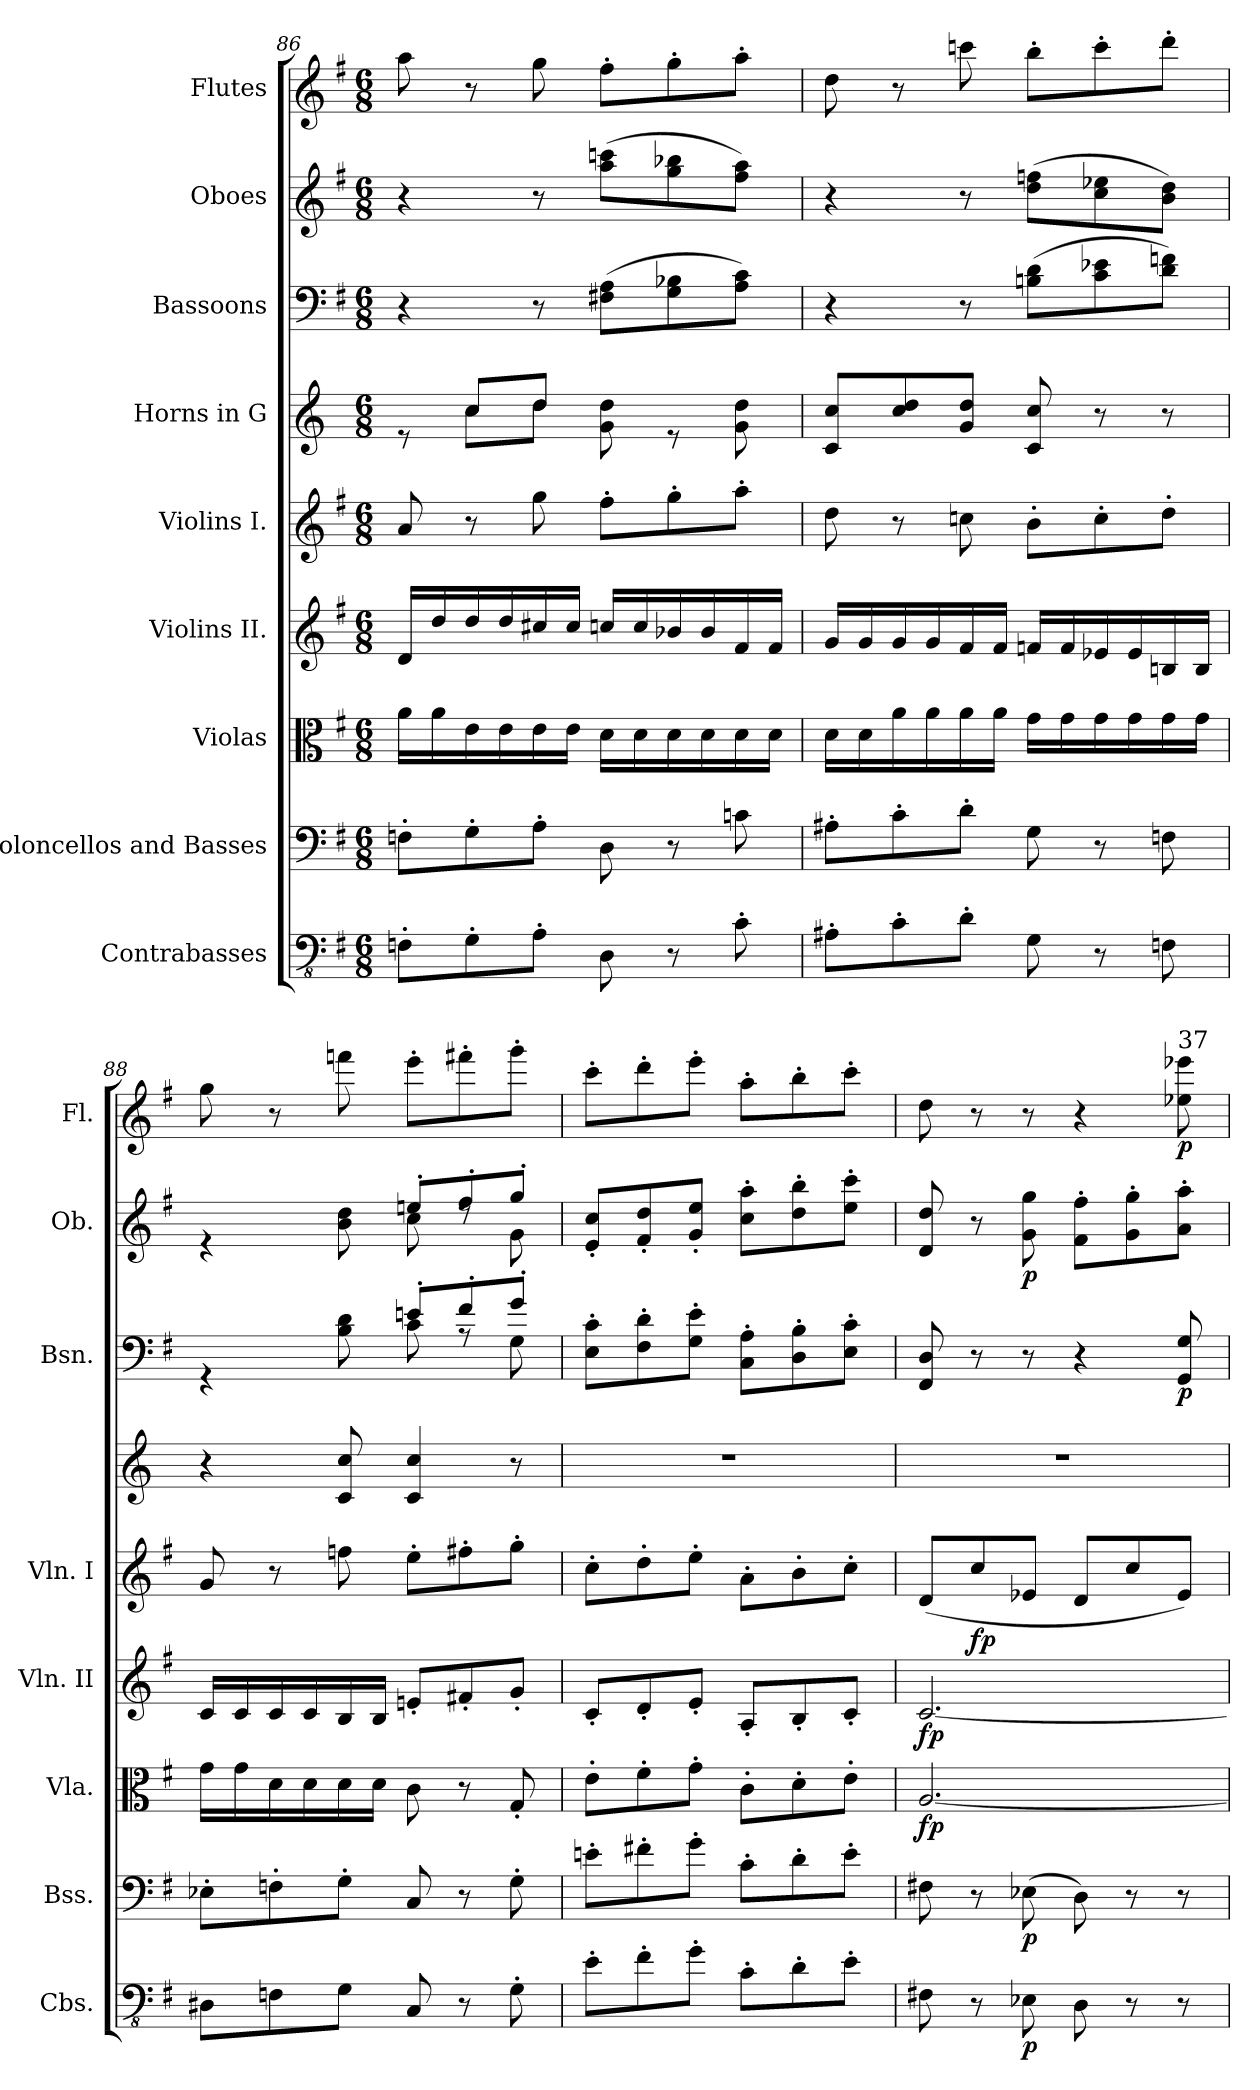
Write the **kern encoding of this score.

**kern	**dynam	**kern	**dynam	**kern	**dynam	**kern	**dynam	**kern	**dynam	**kern	**kern	**dynam	**kern	**dynam	**kern	**dynam
*part9	*part9	*part8	*part8	*part7	*part7	*part6	*part6	*part5	*part5	*part4	*part3	*part3	*part2	*part2	*part1	*part1
*staff9	*staff9	*staff8	*staff8	*staff7	*staff7	*staff6	*staff6	*staff5	*staff5	*staff4	*staff3	*staff3	*staff2	*staff2	*staff1	*staff1
*I"Contrabasses	*	*I"Violoncellos and Basses	*	*I"Violas	*	*I"Violins II.	*	*I"Violins I.	*	*I"Horns in G	*I"Bassoons	*	*I"Oboes	*	*I"Flutes	*
*I'Cbs.	*	*I'Bss.	*	*I'Vla.	*	*I'Vln. II	*	*I'Vln. I	*	*	*I'Bsn.	*	*I'Ob.	*	*I'Fl.	*
*clefFv4	*	*clefF4	*	*clefC3	*	*clefG2	*	*clefG2	*	*clefG2	*clefF4	*	*clefG2	*	*clefG2	*
*	*	*	*	*	*	*	*	*	*	*ITrd3c5	*	*	*	*	*	*
*k[f#]	*	*k[f#]	*	*k[f#]	*	*k[f#]	*	*k[f#]	*	*k[f#]	*k[f#]	*	*k[f#]	*	*k[f#]	*
*M6/8	*	*M6/8	*	*M6/8	*	*M6/8	*	*M6/8	*	*M6/8	*M6/8	*	*M6/8	*	*M6/8	*
=86	=86	=86	=86	=86	=86	=86	=86	=86	=86	=86	=86	=86	=86	=86	=86	=86
*	*	*	*	*	*	*	*	*	*	*^	*	*	*	*	*	*
8FFn'\L	.	8Fn'\L	.	16a\LL	.	16d/LL	.	8a/	.	8re	8ryy	4r	.	4r	.	8aa\	.
.	.	.	.	16a\	.	16dd/	.	.	.	.	.	.	.	.	.	.	.
8GG'\	.	8G'\	.	16e\	.	16dd/	.	8r	.	8g/L	8g\L	.	.	.	.	8r	.
.	.	.	.	16e\	.	16dd/	.	.	.	.	.	.	.	.	.	.	.
8AA'\J	.	8A'\J	.	16e\	.	16cc#X/	.	8gg\	.	8a/J	8a\J	8r	.	8r	.	8gg\	.
.	.	.	.	16e\JJ	.	16cc#/JJ	.	.	.	.	.	.	.	.	.	.	.
8DD\	.	8D\	.	16d\LL	.	16ccn/LL	.	8ff#'\L	.	8d\ 8a\	4.ryy	(>8F#X\ 8A\L	.	(>8aa\ 8cccn\L	.	8ff#'\L	.
.	.	.	.	16d\	.	16cc/	.	.	.	.	.	.	.	.	.	.	.
8r	.	8r	.	16d\	.	16b-X/	.	8gg'\	.	8re	.	8G\ 8B-X\	.	8gg\ 8bb-X\	.	8gg'\	.
.	.	.	.	16d\	.	16b-/	.	.	.	.	.	.	.	.	.	.	.
8C'\	.	8cn\	.	16d\	.	16f#/	.	8aa'\J	.	8d\ 8a\	.	8A\ 8c\J)	.	8ff#\ 8aa\J)	.	8aa'\J	.
.	.	.	.	16d\JJ	.	16f#/JJ	.	.	.	.	.	.	.	.	.	.	.
*	*	*	*	*	*	*	*	*	*	*v	*v	*	*	*	*	*	*
!!LO:PB:g=z
=87	=87	=87	=87	=87	=87	=87	=87	=87	=87	=87	=87	=87	=87	=87	=87	=87
8AA#X'\L	.	8A#X'\L	.	16d\LL	.	16g/LL	.	8dd\	.	8G/ 8g/L	4r	.	4r	.	8dd\	.
.	.	.	.	16d\	.	16g/	.	.	.	.	.	.	.	.	.	.
8C'\	.	8c'\	.	16a\	.	16g/	.	8r	.	8g/ 8a/	.	.	.	.	8r	.
.	.	.	.	16a\	.	16g/	.	.	.	.	.	.	.	.	.	.
8D'\J	.	8d'\J	.	16a\	.	16f#/	.	8ccn\	.	8d/ 8a/J	8r	.	8r	.	8cccn\	.
.	.	.	.	16a\JJ	.	16f#/JJ	.	.	.	.	.	.	.	.	.	.
8GG\	.	8G\	.	16g\LL	.	16fn/LL	.	8b'\L	.	8G/ 8g/	(>8Bn\ 8d\L	.	(>8dd\ 8ffn\L	.	8bb'\L	.
.	.	.	.	16g\	.	16f/	.	.	.	.	.	.	.	.	.	.
8r	.	8r	.	16g\	.	16e-X/	.	8cc'\	.	8r	8c\ 8e-X\	.	8cc\ 8ee-X\	.	8ccc'\	.
.	.	.	.	16g\	.	16e-/	.	.	.	.	.	.	.	.	.	.
8FFn\	.	8Fn\	.	16g\	.	16Bn/	.	8dd'\J	.	8r	8d\ 8fn\J)	.	8b\ 8dd\J)	.	8ddd'\J	.
.	.	.	.	16g\JJ	.	16B/JJ	.	.	.	.	.	.	.	.	.	.
=88	=88	=88	=88	=88	=88	=88	=88	=88	=88	=88	=88	=88	=88	=88	=88	=88
*	*	*	*	*	*	*	*	*	*	*	*^	*	*^	*	*	*
8DD#X\L	.	8E-X'\L	.	16g\LL	.	16c/LL	.	8g/	.	4r	4rGG	4.ryy	.	4re	4.ryy	.	8gg\	.
.	.	.	.	16g\	.	16c/	.	.	.	.	.	.	.	.	.	.	.	.
8FFn\	.	8Fn'\	.	16d\	.	16c/	.	8r	.	.	.	.	.	.	.	.	8r	.
.	.	.	.	16d\	.	16c/	.	.	.	.	.	.	.	.	.	.	.	.
8GG\J	.	8G'\J	.	16d\	.	16B/	.	8ffn\	.	8G/ 8g/	8B\ 8d\	.	.	8b\ 8dd\	.	.	8fffn\	.
.	.	.	.	16d\JJ	.	16B/JJ	.	.	.	.	.	.	.	.	.	.	.	.
8CC/	.	8C/	.	8c\	.	8en'/L	.	8ee'\L	.	4G/ 4g/	8en'/L	8c\	.	8een'/L	8cc\	.	8eee'\L	.
8r	.	8r	.	8r	.	8f#X'/	.	8ff#X'\	.	.	8f#'/	8rA	.	8ff#'/	8rdd	.	8fff#X'\	.
8GG'\	.	8G'\	.	8G'/	.	8g'/J	.	8gg'\J	.	8r	8g'/J	8G\	.	8gg'/J	8g\	.	8ggg'\J	.
*	*	*	*	*	*	*	*	*	*	*	*v	*v	*	*	*	*	*	*
*	*	*	*	*	*	*	*	*	*	*	*	*	*v	*v	*	*	*
=89	=89	=89	=89	=89	=89	=89	=89	=89	=89	=89	=89	=89	=89	=89	=89	=89
8E'\L	.	8en'\L	.	8e'\L	.	8c'/L	.	8cc'\L	.	2.r	8E\' 8c\'L	.	8e/' 8cc/'L	.	8ccc'\L	.
8F#'\	.	8f#X'\	.	8f#'\	.	8d'/	.	8dd'\	.	.	8F#\' 8d\'	.	8f#/' 8dd/'	.	8ddd'\	.
8G'\J	.	8g'\J	.	8g'\J	.	8e'/J	.	8ee'\J	.	.	8G\' 8e\'J	.	8g/' 8ee/'J	.	8eee'\J	.
8C'\L	.	8c'\L	.	8c'\L	.	8A'/L	.	8a'\L	.	.	8C\' 8A\'L	.	8cc\' 8aa\'L	.	8aa'\L	.
8D'\	.	8d'\	.	8d'\	.	8B'/	.	8b'\	.	.	8D\' 8B\'	.	8dd\' 8bb\'	.	8bb'\	.
8E'\J	.	8e'\J	.	8e'\J	.	8c'/J	.	8cc'\J	.	.	8E\' 8c\'J	.	8ee\' 8ccc\'J	.	8ccc'\J	.
=90	=90	=90	=90	=90	=90	=90	=90	=90	=90	=90	=90	=90	=90	=90	=90	=90
!	!	!	!	!	!LO:DY:b	!	!LO:DY:b	!	!	!	!	!	!	!	!	!
8FF#X\	.	8F#X\	.	[2.A/	fp	[2.c/	fp	(<8d/L	.	2.r	8FF#/ 8D/	.	8d/ 8dd/	.	8dd\	.
!	!	!	!	!	!	!	!	!	!LO:DY:b	!	!	!	!	!	!	!
8r	.	8r	.	.	.	.	.	8cc/	fp	.	8r	.	8r	.	8r	.
!	!LO:DY:b	!	!LO:DY:b	!	!	!	!	!	!	!	!	!	!	!LO:DY:b	!	!
8EE-X\	p	(>8E-X\	p	.	.	.	.	8e-X/J	.	.	8r	.	8g\ 8gg\	p	8r	.
8DD\	.	8D\)	.	.	.	.	.	8d/L	.	.	4r	.	8f#\' 8ff#\'L	.	4r	.
8r	.	8r	.	.	.	.	.	8cc/	.	.	.	.	8g\' 8gg\'	.	.	.
!	!	!	!	!	!	!	!	!	!	!	!	!	!	!	!LO:TX:a:t=37	!
!	!	!	!	!	!	!	!	!	!	!	!	!LO:DY:b	!	!	!	!LO:DY:b
8r	.	8r	.	.	.	.	.	8e-/J)	.	.	8GG/ 8G/	p	8a\' 8aa\'J	.	8ee-X\ 8eee-X\	p
=	=	=	=	=	=	=	=	=	=	=	=	=	=	=	=	=
*-	*-	*-	*-	*-	*-	*-	*-	*-	*-	*-	*-	*-	*-	*-	*-	*-
